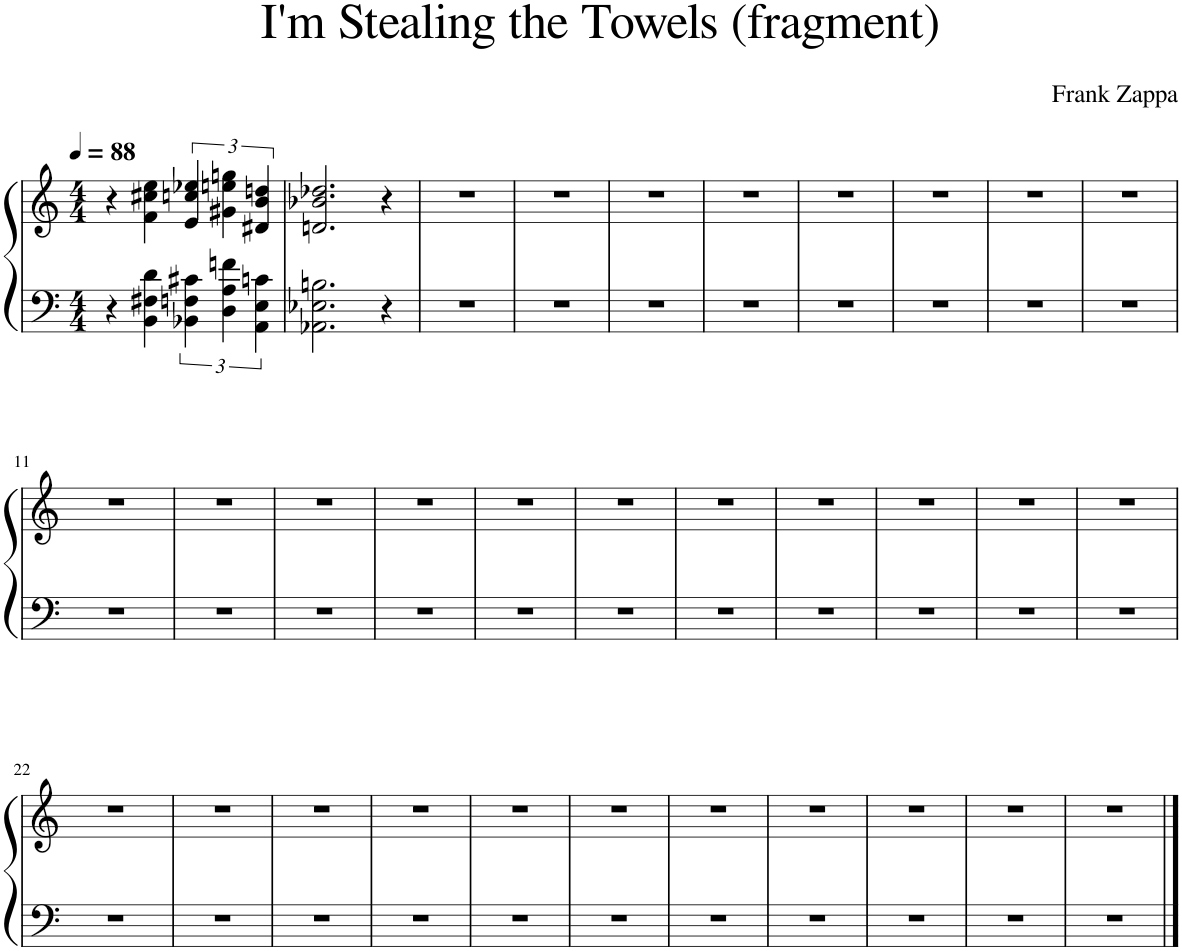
**kern	**kern
*part1	*part1
*staff2	*staff1
*I"Piano	*
*I'Pno.	*
*clefF4	*clefG2
*k[]	*k[]
*M4/4	*M4/4
*MM88	*MM88
=1	=1
4r	4r
4BB\ 4F#X\ 4d\	4f\ 4cc#X\ 4ee\
6BB-X\ 6Fn\ 6c#X\	6e/ 6ccn/ 6ee-X/
6D\ 6A\ 6fn\	6g#X\ 6een\ 6ggn\
6AA\ 6E\ 6cn\	6d#X/ 6b/ 6ddn/
=2	=2
2.AA-X\ 2.E-X\ 2.Bn\	2.dn/ 2.b-X/ 2.dd-X/
4r	4r
=3	=3
1r	1r
=4	=4
1r	1r
=5	=5
1r	1r
=6	=6
1r	1r
=7	=7
1r	1r
=8	=8
1r	1r
=9	=9
1r	1r
=10	=10
1r	1r
!!LO:LB:g=z
=11	=11
1r	1r
=12	=12
1r	1r
=13	=13
1r	1r
=14	=14
1r	1r
=15	=15
1r	1r
=16	=16
1r	1r
=17	=17
1r	1r
=18	=18
1r	1r
=19	=19
1r	1r
=20	=20
1r	1r
=21	=21
1r	1r
!!LO:LB:g=z
=22	=22
1r	1r
=23	=23
1r	1r
=24	=24
1r	1r
=25	=25
1r	1r
=26	=26
1r	1r
=27	=27
1r	1r
=28	=28
1r	1r
=29	=29
1r	1r
=30	=30
1r	1r
=31	=31
1r	1r
=32	=32
1r	1r
==	==
*-	*-
